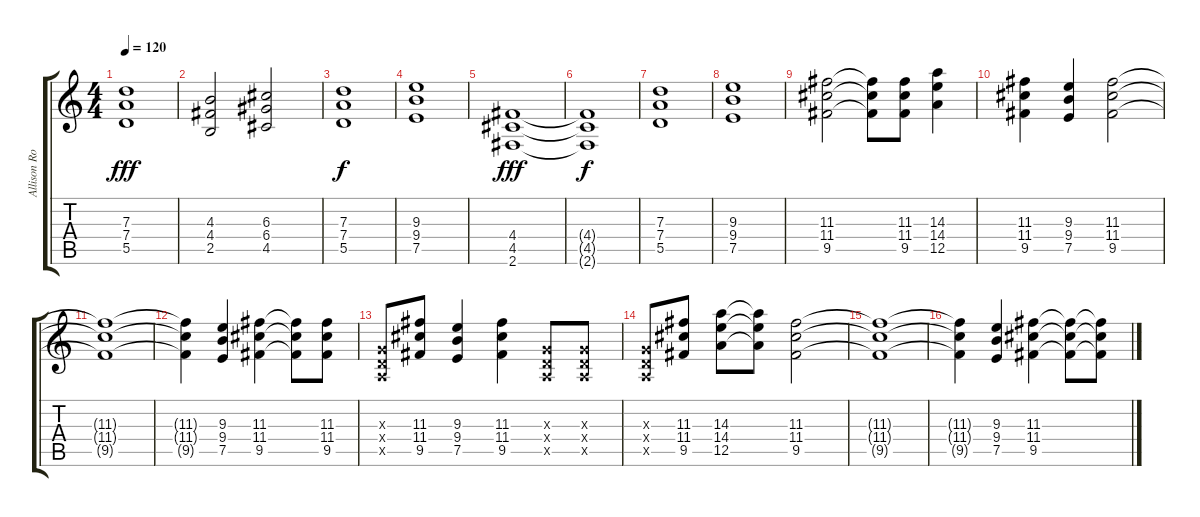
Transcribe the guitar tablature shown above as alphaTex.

\track ("Allison Robertson (Rythm)" "Allison Ro") {instrument overdrivenguitar}
\staff {score tabs}
\tuning (E4 B3 G3 D3 A2 E2) {hide}
\ts (4 4)
\tempo 120
\clef g2
\ks c
(7.3 7.4 5.5).1{dy fff} |
(4.3 4.4 2.5).2 (6.3 6.4 4.5).2 |
(7.3 7.4 5.5).1{dy f} |
(9.3 9.4 7.5).1 |
(4.4 4.5 2.6).1{dy fff} |
(4.4{t} 4.5{t} 2.6{t}).1{dy f} |
(7.3 7.4 5.5).1 |
(9.3 9.4 7.5).1 |
(11.3 11.4 9.5).2 (11.3{t} 11.4{t} 9.5{t}).8 (11.3 11.4 9.5).8 (14.3 14.4 12.5).4 |
(11.3 11.4 9.5).4 (9.3 9.4 7.5).4 (11.3 11.4 9.5).2 |
(11.3{t} 11.4{t} 9.5{t}).1 |
(11.3{t} 11.4{t} 9.5{t}).4 (9.3 9.4 7.5).4 (11.3 11.4 9.5).4 (11.3{t} 11.4{t} 9.5{t}).8 (11.3 11.4 9.5).8 |
(0.3{x} 0.4{x} 0.5{x}).8 (11.3 11.4 9.5).8 (9.3 9.4 7.5).4 (11.3 11.4 9.5).4 (0.3{x} 0.4{x} 0.5{x}).8 (0.3{x} 0.4{x} 0.5{x}).8 |
(0.3{x} 0.4{x} 0.5{x}).8 (11.3 11.4 9.5).8 (14.3 14.4 12.5).8 (14.3{t} 14.4{t} 12.5{t}).8 (11.3 11.4 9.5).2 |
(11.3{t} 11.4{t} 9.5{t}).1 |
(11.3{t} 11.4{t} 9.5{t}).4 (9.3 9.4 7.5).4 (11.3 11.4 9.5).4 (11.3{t} 11.4{t} 9.5{t}).8 (11.3{t} 11.4{t} 9.5{t}).8
